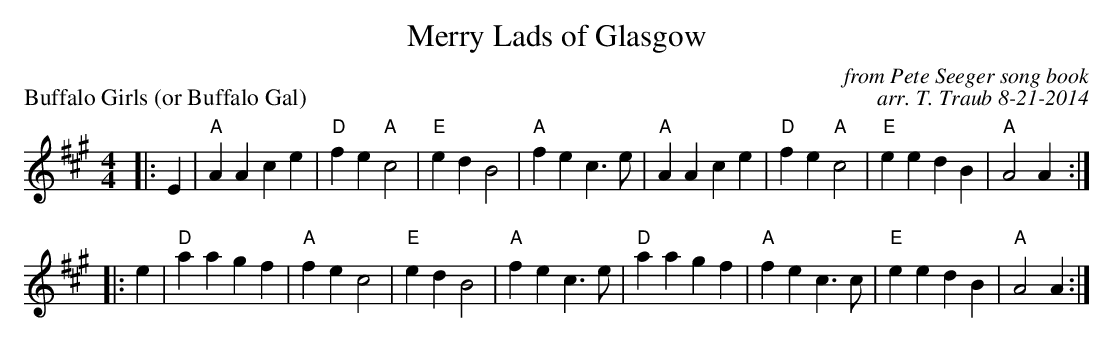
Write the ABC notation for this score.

X:1
T: Merry Lads of Glasgow
P: Buffalo Girls (or Buffalo Gal)
C: from Pete Seeger song book
C: arr. T. Traub 8-21-2014
K: A
M: 4/4
L: 1/4
|: E|"A"A A c e|"D"f e "A"c2|"E"e d B2|"A"f e c>e|"A"A A c e|"D"f e "A"c2|"E"e e d B| "A"A2 A :|
|: e|"D"a a g f|"A"f e c2|"E"e d B2|"A"f e c>e|"D"a a g f|"A"f e c>c|"E"e e d B |"A"A2 A :|
